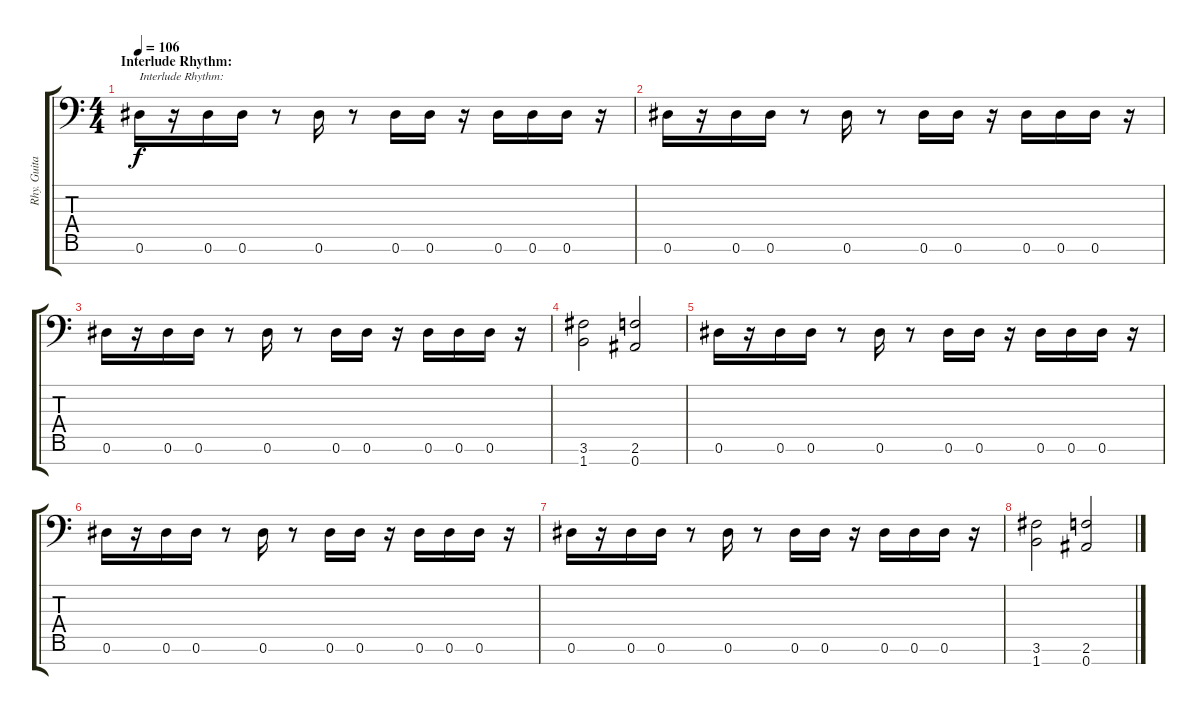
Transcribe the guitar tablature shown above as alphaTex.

\track ("Rhy. Guitar 2" "Rhy. Guita") {instrument distortionguitar}
\staff {score tabs}
\tuning (Eb4 Bb3 Gb3 Db3 Ab2 Eb2 Bb1) {hide}
\ts (4 4)
\section ("" "Interlude Rhythm:")
\tempo 106
\clef f4
\ks c
0.6.16{txt "Interlude Rhythm:" dy f} r.16 0.6.16 0.6.16 r.8 0.6.16 r.8 0.6.16 0.6.16 r.16 0.6.16 0.6.16 0.6.16 r.16 |
0.6.16 r.16 0.6.16 0.6.16 r.8 0.6.16 r.8 0.6.16 0.6.16 r.16 0.6.16 0.6.16 0.6.16 r.16 |
0.6.16 r.16 0.6.16 0.6.16 r.8 0.6.16 r.8 0.6.16 0.6.16 r.16 0.6.16 0.6.16 0.6.16 r.16 |
(3.6 1.7).2 (2.6 0.7).2 |
0.6.16 r.16 0.6.16 0.6.16 r.8 0.6.16 r.8 0.6.16 0.6.16 r.16 0.6.16 0.6.16 0.6.16 r.16 |
0.6.16 r.16 0.6.16 0.6.16 r.8 0.6.16 r.8 0.6.16 0.6.16 r.16 0.6.16 0.6.16 0.6.16 r.16 |
0.6.16 r.16 0.6.16 0.6.16 r.8 0.6.16 r.8 0.6.16 0.6.16 r.16 0.6.16 0.6.16 0.6.16 r.16 |
(3.6 1.7).2 (2.6 0.7).2
